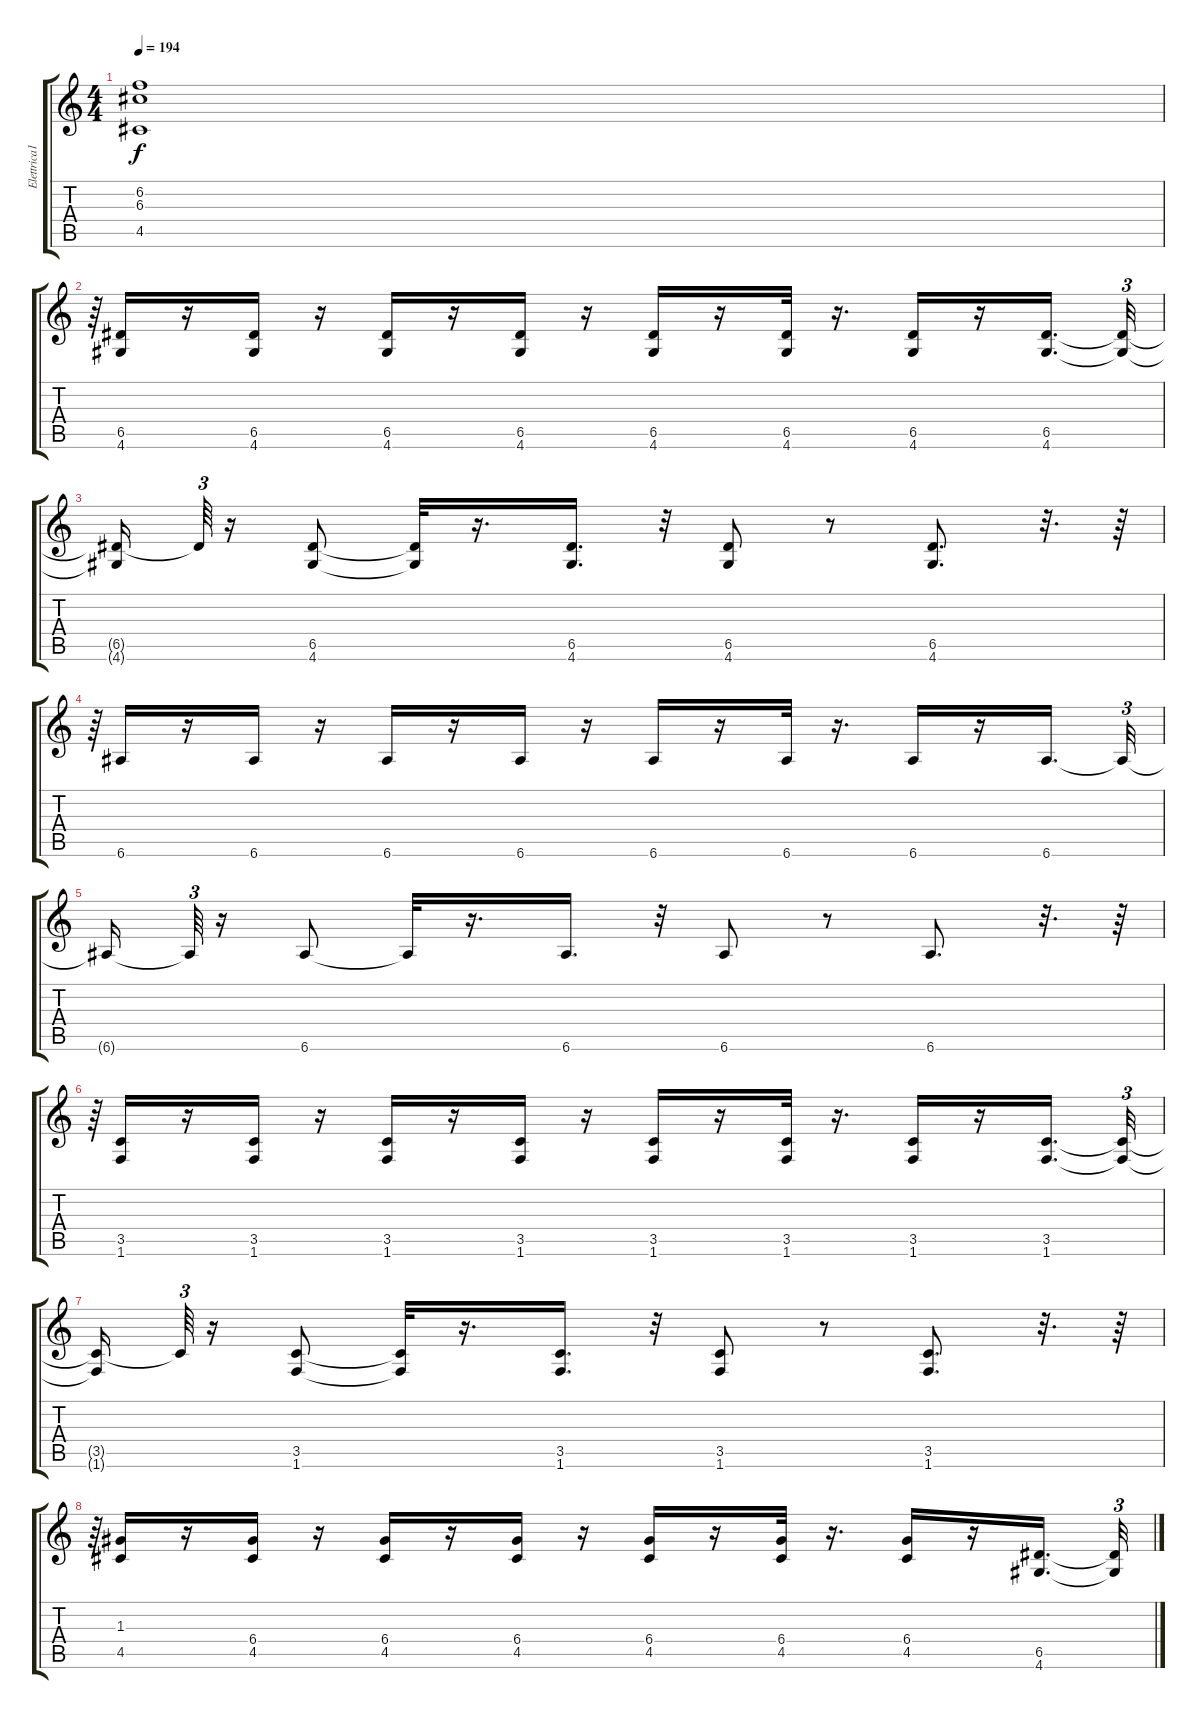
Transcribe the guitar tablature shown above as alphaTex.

\track ("Elettrica1(Ka)" "Elettrica1") {instrument distortionguitar}
\staff {score tabs}
\tuning (E4 B3 G3 D3 A2 E2) {hide}
\ts (4 4)
\tempo 194
\clef g2
\ks c
(6.2{t} 6.3{t} 4.5{t}).1{dy f} |
r.64{tu (3 2)} (6.5 4.6).16{balance 1} r.16 (6.5 4.6).16 r.16 (6.5 4.6).16 r.16 (6.5 4.6).16 r.16 (6.5 4.6).16 r.16 (6.5 4.6).32 r.16{d} (6.5 4.6).16 r.16 (6.5 4.6).16{d} (6.5{t} 4.6{t}).32{tu (3 2)} |
(6.5{t} 4.6{t}).16 6.5{t}.64{tu (3 2)} r.16 (6.5 4.6).8 (6.5{t} 4.6{t}).32 r.16{d} (6.5 4.6).16{d} r.32 (6.5 4.6).8 r.8 (6.5 4.6).8{d} r.32{d} r.64 |
r.64{tu (3 2)} 6.6.16 r.16 6.6.16 r.16 6.6.16 r.16 6.6.16 r.16 6.6.16 r.16 6.6.32 r.16{d} 6.6.16 r.16 6.6.16{d} 6.6{t}.32{tu (3 2)} |
6.6{t}.16 6.6{t}.64{tu (3 2)} r.16 6.6.8 6.6{t}.32 r.16{d} 6.6.16{d} r.32 6.6.8 r.8 6.6.8{d} r.32{d} r.64 |
r.64{tu (3 2)} (3.5 1.6).16 r.16 (3.5 1.6).16 r.16 (3.5 1.6).16 r.16 (3.5 1.6).16 r.16 (3.5 1.6).16 r.16 (3.5 1.6).32 r.16{d} (3.5 1.6).16 r.16 (3.5 1.6).16{d} (3.5{t} 1.6{t}).32{tu (3 2)} |
(3.5{t} 1.6{t}).16 3.5{t}.64{tu (3 2)} r.16 (3.5 1.6).8 (3.5{t} 1.6{t}).32 r.16{d} (3.5 1.6).16{d} r.32 (3.5 1.6).8 r.8 (3.5 1.6).8{d} r.32{d} r.64 |
r.64{tu (3 2)} (1.3 4.5).16 r.16 (6.4 4.5).16 r.16 (6.4 4.5).16 r.16 (6.4 4.5).16 r.16 (6.4 4.5).16 r.16 (6.4 4.5).32 r.16{d} (6.4 4.5).16 r.16 (6.5 4.6).16{d} (6.5{t} 4.6{t}).32{tu (3 2)}
